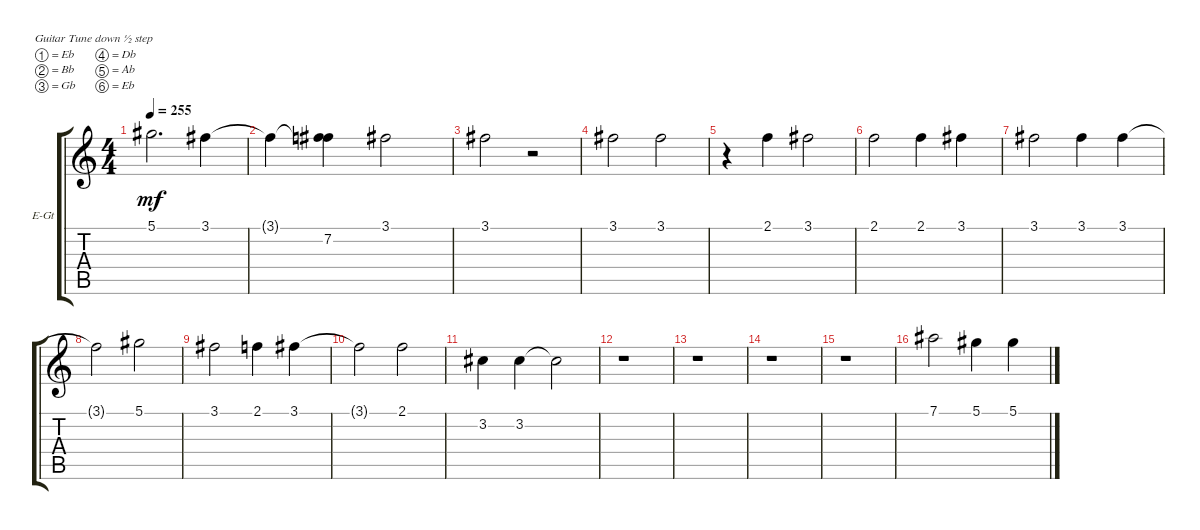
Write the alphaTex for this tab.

\bracketExtendMode groupsimilarinstruments
\firstSystemTrackNameOrientation horizontal
\otherSystemsTrackNameOrientation horizontal
\track ("Vocals" "E-Gt") {instrument electricguitarclean}
\staff {score tabs}
\tuning (Eb4 Bb3 Gb3 Db3 Ab2 Eb2)
\ts (4 4)
\tempo 255
\clef g2
\scale
0.333333
\ks c
5.1.2{d dy mf} 3.1.4 |
\scale
0.333333 3.1{t}.4 (3.1{t} 7.2).4 3.1.2 |
\scale
0.333333 3.1.2 r.2 |
\scale
0.333333 3.1.2 3.1.2 |
\scale
0.333333 r.4 2.1.4 3.1.2 |
\scale
0.333333 2.1.2 2.1.4 3.1.4 |
\scale
0.333333 3.1.2 3.1.4 3.1.4 |
\scale
0.333333 3.1{t}.2 5.1.2 |
\scale
0.333333 3.1.2 2.1.4 3.1.4 |
\scale
0.333333 3.1{t}.2 2.1.2 |
\scale
0.333333 3.2.4 3.2.4 3.2{t}.2 |
\scale
0.333333 r.1 |
\scale
0.333333 r.1 |
\scale
0.333333 r.1 |
\scale
0.333333 r.1 |
\scale
0.333333 7.1.2 5.1.4 5.1.4
